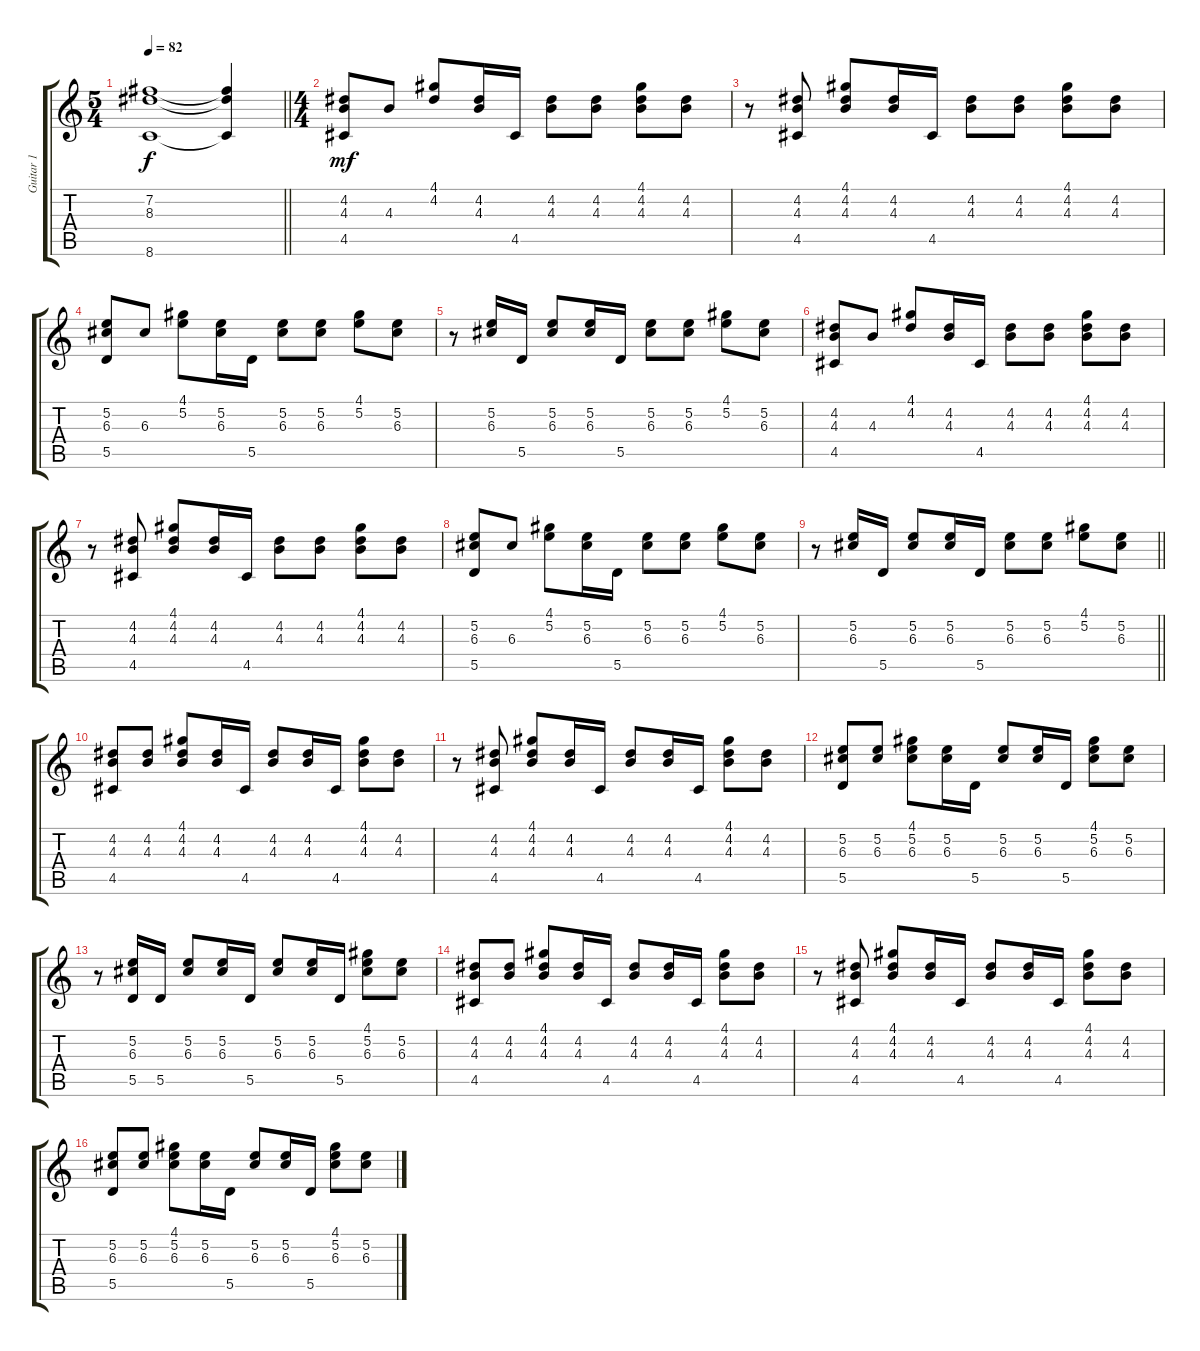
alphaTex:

\track ("Guitar 1" "Guitar 1") {instrument electricguitarclean}
\staff {score tabs}
\tuning (E4 B3 G3 D3 A2 E2) {hide}
\ts (5 4)
\tempo 82
\clef g2
\barLineRight lightlight
\ks c
(7.2{t} 8.3{t} 8.6{t}).1{dy f} (7.2{t} 8.3{t} 8.6{t}).4 |
\ts (4 4)
(4.2 4.3 4.5).8{dy mf} 4.3.8 (4.1 4.2).8 (4.2 4.3).16 4.5.16 (4.2 4.3).8 (4.2 4.3).8 (4.1 4.2 4.3).8 (4.2 4.3).8 |
r.8 (4.2 4.3 4.5).8 (4.1 4.2 4.3).8 (4.2 4.3).16 4.5.16 (4.2 4.3).8 (4.2 4.3).8 (4.1 4.2 4.3).8 (4.2 4.3).8 |
(5.2 6.3 5.5).8 6.3.8 (4.1 5.2).8 (5.2 6.3).16 5.5.16 (5.2 6.3).8 (5.2 6.3).8 (4.1 5.2).8 (5.2 6.3).8 |
r.8 (5.2 6.3).16 5.5.16 (5.2 6.3).8 (5.2 6.3).16 5.5.16 (5.2 6.3).8 (5.2 6.3).8 (4.1 5.2).8 (5.2 6.3).8 |
(4.2 4.3 4.5).8 4.3.8 (4.1 4.2).8 (4.2 4.3).16 4.5.16 (4.2 4.3).8 (4.2 4.3).8 (4.1 4.2 4.3).8 (4.2 4.3).8 |
r.8 (4.2 4.3 4.5).8 (4.1 4.2 4.3).8 (4.2 4.3).16 4.5.16 (4.2 4.3).8 (4.2 4.3).8 (4.1 4.2 4.3).8 (4.2 4.3).8 |
(5.2 6.3 5.5).8 6.3.8 (4.1 5.2).8 (5.2 6.3).16 5.5.16 (5.2 6.3).8 (5.2 6.3).8 (4.1 5.2).8 (5.2 6.3).8 |
\barLineRight lightlight
r.8 (5.2 6.3).16 5.5.16 (5.2 6.3).8 (5.2 6.3).16 5.5.16 (5.2 6.3).8 (5.2 6.3).8 (4.1 5.2).8 (5.2 6.3).8 |
(4.2 4.3 4.5).8 (4.2 4.3).8 (4.1 4.2 4.3).8 (4.2 4.3).16 4.5.16 (4.2 4.3).8 (4.2 4.3).16 4.5.16 (4.1 4.2 4.3).8 (4.2 4.3).8 |
r.8 (4.2 4.3 4.5).8 (4.1 4.2 4.3).8 (4.2 4.3).16 4.5.16 (4.2 4.3).8 (4.2 4.3).16 4.5.16 (4.1 4.2 4.3).8 (4.2 4.3).8 |
(5.2 6.3 5.5).8 (5.2 6.3).8 (4.1 5.2 6.3).8 (5.2 6.3).16 5.5.16 (5.2 6.3).8 (5.2 6.3).16 5.5.16 (4.1 5.2 6.3).8 (5.2 6.3).8 |
r.8 (5.2 6.3 5.5).16 5.5.16 (5.2 6.3).8 (5.2 6.3).16 5.5.16 (5.2 6.3).8 (5.2 6.3).16 5.5.16 (4.1 5.2 6.3).8 (5.2 6.3).8 |
(4.2 4.3 4.5).8 (4.2 4.3).8 (4.1 4.2 4.3).8 (4.2 4.3).16 4.5.16 (4.2 4.3).8 (4.2 4.3).16 4.5.16 (4.1 4.2 4.3).8 (4.2 4.3).8 |
r.8 (4.2 4.3 4.5).8 (4.1 4.2 4.3).8 (4.2 4.3).16 4.5.16 (4.2 4.3).8 (4.2 4.3).16 4.5.16 (4.1 4.2 4.3).8 (4.2 4.3).8 |
(5.2 6.3 5.5).8 (5.2 6.3).8 (4.1 5.2 6.3).8 (5.2 6.3).16 5.5.16 (5.2 6.3).8 (5.2 6.3).16 5.5.16 (4.1 5.2 6.3).8 (5.2 6.3).8
